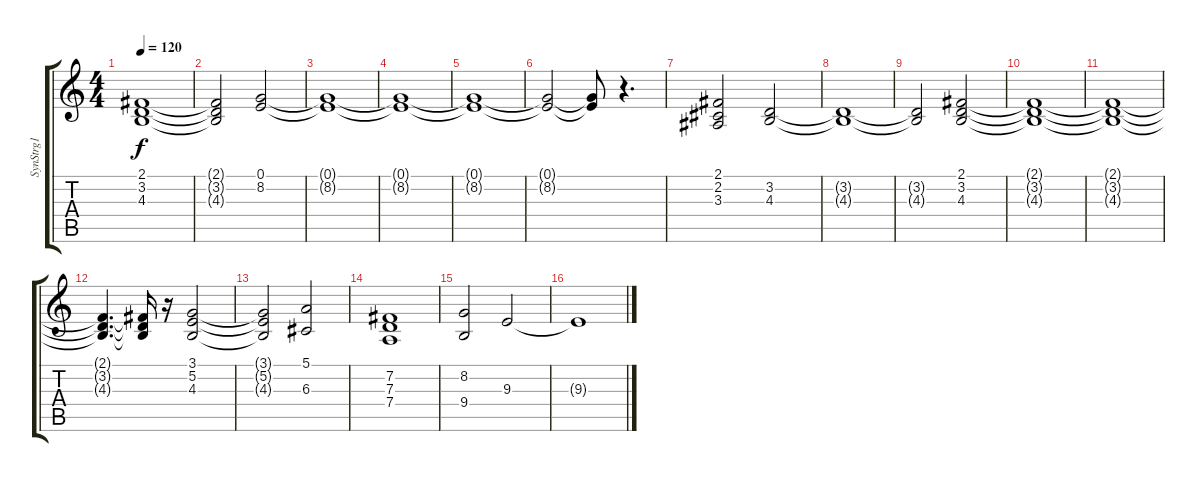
\track ("SynStrg1" "SynStrg1") {instrument synthstrings1}
\staff {score tabs}
\tuning (E4 B3 G3 D3 A2 E2) {hide}
\ts (4 4)
\tempo 120
\clef g2
\ks c
(2.1{t} 3.2{t} 4.3{t}).1{dy f} |
(2.1{t} 3.2{t} 4.3{t}).2 (0.1 8.2).2 |
(0.1{t} 8.2{t}).1 |
(0.1{t} 8.2{t}).1 |
(0.1{t} 8.2{t}).1 |
(0.1{t} 8.2{t}).2 (0.1{t} 8.2{t}).8 r.4{d} |
(2.1 2.2 3.3).2 (3.2 4.3).2 |
(3.2{t} 4.3{t}).1 |
(3.2{t} 4.3{t}).2 (2.1 3.2 4.3).2 |
(2.1{t} 3.2{t} 4.3{t}).1 |
(2.1{t} 3.2{t} 4.3{t}).1 |
(2.1{t} 3.2{t} 4.3{t}).4{d} (2.1{t} 3.2{t} 4.3{t}).16 r.16 (3.1 5.2 4.3).2 |
(3.1{t} 5.2{t} 4.3{t}).2 (5.1 6.3).2 |
(7.2 7.3 7.4).1 |
(8.2 9.4).2 9.3.2 |
9.3{t}.1
